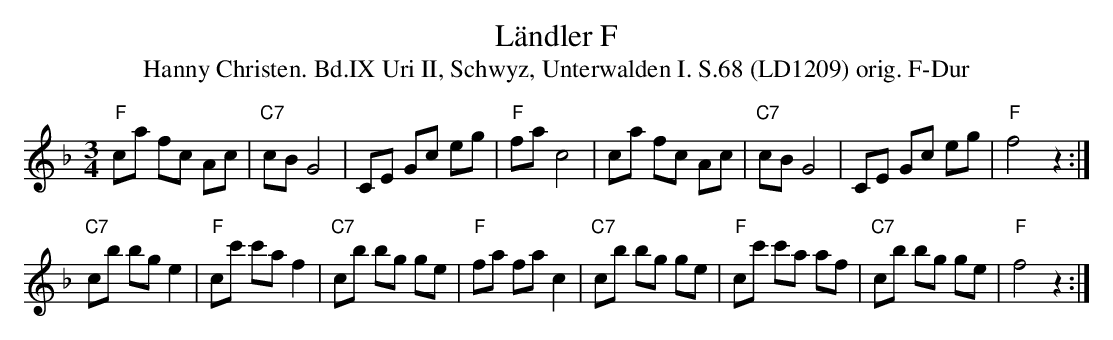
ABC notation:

X:1
T: Ländler F
T:Hanny Christen. Bd.IX Uri II, Schwyz, Unterwalden I. S.68 (LD1209) orig. F-Dur
M:3/4
L:1/8
K:F
"F"ca fc Ac | "C7"cB G4 | CE Gc eg | "F"fa c4 | ca fc Ac | "C7"cB G4 | CE Gc eg | "F"f4 z2 :|
"C7"cb bg e2 | "F"cc' c'a f2 | "C7"cb bg ge | "F"fa fa c2 | "C7"cb bg ge | "F"cc' c'a af | "C7"cb bg ge | "F"f4 z2 :|
